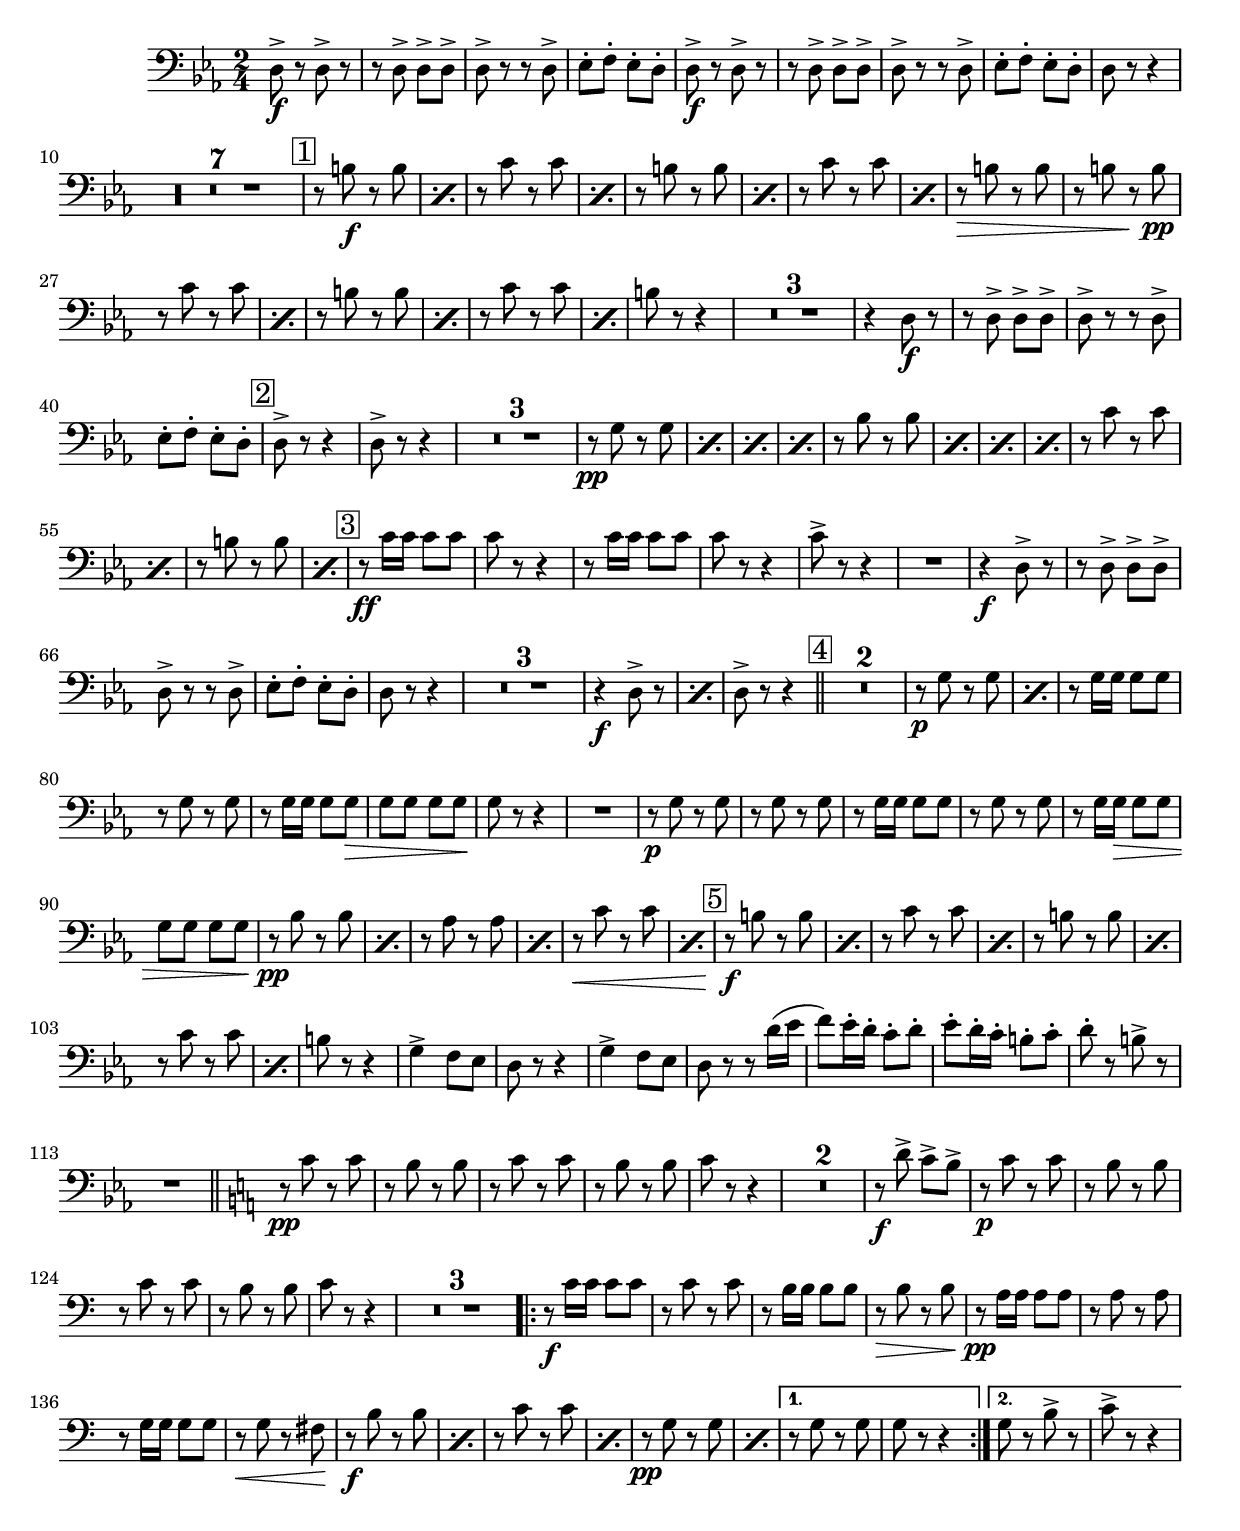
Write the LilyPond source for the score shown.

\version "2.16.1"

\new Staff {
  \set Staff.midiInstrument = #"trombone"
  
  \relative c {
    \clef "bass"
    \time 2/4
    \key ees \major
    
    \repeat unfold 2 {d8->\f r d-> r | r d-> d-> d-> | d-> r r d-> | ees-. f-. ees-. d-. } |  
    
    d8 r r4 | \compressFullBarRests R2*7 | 
    \mark\markup{\box 1}\repeat percent 2 { r8 b'\f r b}
    \repeat percent 2 {r8 c r c} | \repeat percent 2 {r b r b } | 
    \repeat percent 2 {r8 c r c} | r\> b r b  |  r b r\! b\pp | 
    \repeat percent 2 {r8 c r c} | 
    
    \repeat percent 2 {r b r b } | \repeat percent 2 {r8 c r c} | b r r4 |
    \compressFullBarRests R2*3 |
    r4 d,8\f r8 | r d-> d-> d-> | d-> r r d-> | ees-. f-. ees-. d-. | \mark\markup{\box 2} |
    d-> r r4 | d8-> r r4 | 
    
    \compressFullBarRests R2*3 
    \repeat percent 4 {r8\pp g r g} | \repeat percent 4 {r bes r bes } |
    \repeat percent 2 {r c r c} | \repeat percent 2 {r b r b} |
    \mark\markup{\box 3}
    r8\ff c16 c c8 c | c r r4 | 
    
    r8 c16 c c8 c | c8 r r4 | c8-> r r4 | 
    \compressFullBarRests R2*1
    r4\f d,8-> r | r d-> d-> d-> | d-> r r d-> | ees-. f-. ees-. d-. | d8 r r4 | 
    \compressFullBarRests R2*3
    \repeat percent 2 {r4\f d8-> r } |
    
    d8-> r r4 
    \bar "||"
    \mark\markup{\box 4}
    \compressFullBarRests R2*2
    \repeat percent 2 {r8\p g r g } | r8 g16 g g8 g | r8 g r g  | r8 g16 g g8 g\> |
    g8 g g g\! | g8 r r4 | 
    \compressFullBarRests R2
    r8\p g r g | r g r g |
    
    r8 g16 g g8 g | r g r g | r g16 g \> g8 g | g g g g\! | 
    \repeat percent 2 {r8\pp bes r bes } | \repeat percent 2 {r8 aes r aes} |
    \repeat percent 2 {r8\< c r c}| \mark\markup{\box 5} \repeat percent 2 {r8\!\f b r b } |
    
    \repeat percent 2 {r8 c r c } | \repeat percent 2 {r b r b} | \repeat percent 2 {r c r c} |
    b r r4 | g-> f8 ees | d r r4 | g4-> f8 ees | d r r d'16 (ees f8) ees16-. d-. c8-. d-. |
    
    ees8-. d16-. c-. b8-. c-. | d-. r b-> r | 
    \compressFullBarRests R2
    \bar "||"
    \key c\major
    r8\pp c r c | r b r b | r c r c | r b r b | c r r4 |
    \compressFullBarRests R2 * 2
    r8\f d-> c-> b-> | r\p c r c | 
    
    r b r b | r c r c | r b r b | c r r4 | 
    \compressFullBarRests R2 * 3
    \repeat volta 2 {
      r8\f c16 c c8 c | r c r c | r b16 b b8 b | r\> b r b\! | r8\pp a16 a a8 a |
      
      r a r a | r g16 g g8 g | r\< g r fis\! | \repeat percent 2 {r8\f b r b} | 
      \repeat percent 2 {r8 c r c}| \repeat percent 2 {r\pp g r g} | 
    }
    \alternative {
      {r8 g r g | g r r4}
      {g8 r b-> r | c-> r r4}
    }
  }
}
